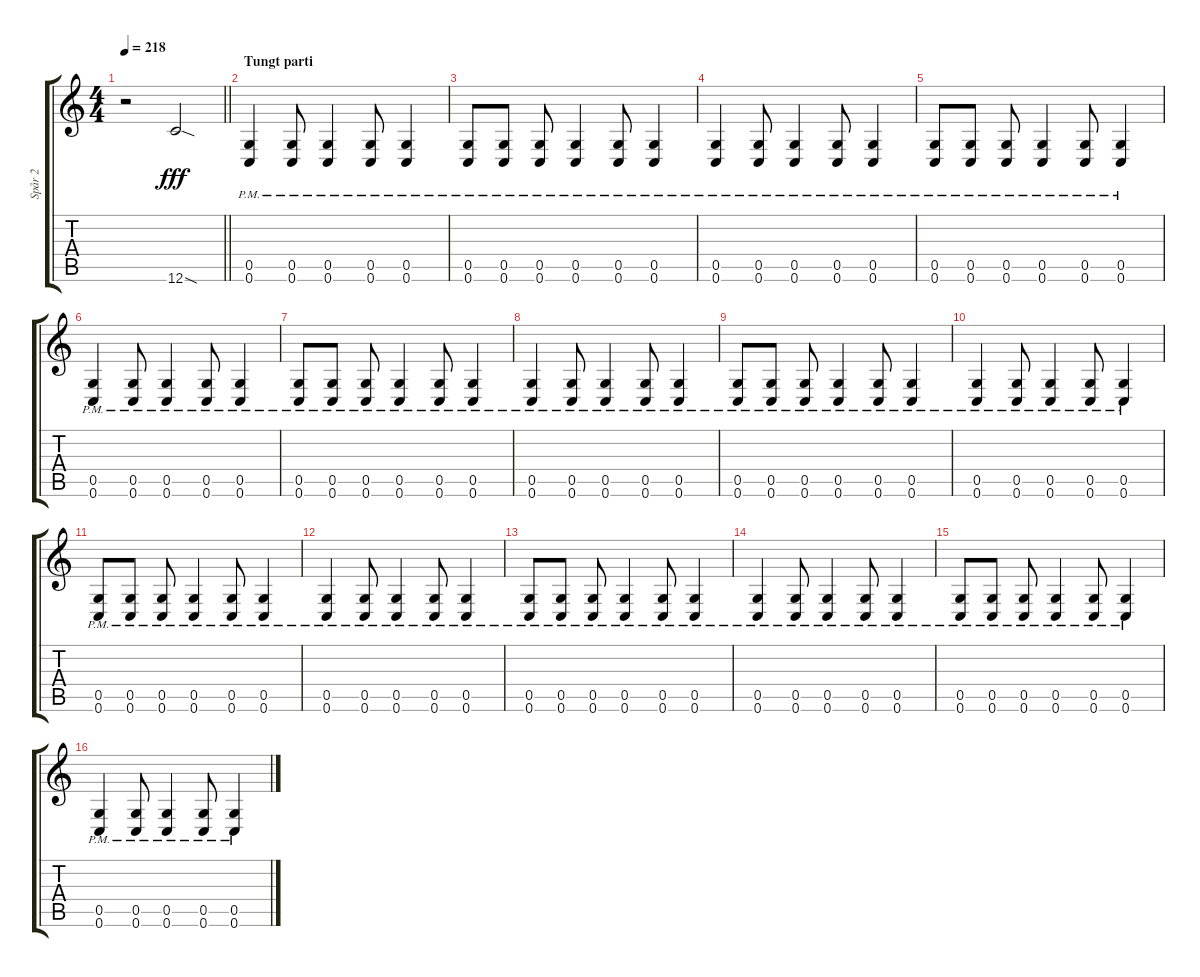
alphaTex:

\track ("Spår 2" "Spår 2") {instrument distortionguitar}
\staff {score tabs}
\tuning (D4 A3 F3 C3 G2 C2) {hide}
\ts (4 4)
\tempo 218
\clef g2
\barLineRight lightlight
\ks c
r.2{dy fff} 12.6{sod}.2 |
\section ("" "Tungt parti")
(0.5{pm} 0.6{pm}).4 (0.5{pm} 0.6{pm}).8 (0.5{pm} 0.6{pm}).4 (0.5{pm} 0.6{pm}).8 (0.5{pm} 0.6{pm}).4 |
(0.5{pm} 0.6{pm}).8 (0.5{pm} 0.6{pm}).8 (0.5{pm} 0.6{pm}).8 (0.5{pm} 0.6{pm}).4 (0.5{pm} 0.6{pm}).8 (0.5{pm} 0.6{pm}).4 |
(0.5{pm} 0.6{pm}).4 (0.5{pm} 0.6{pm}).8 (0.5{pm} 0.6{pm}).4 (0.5{pm} 0.6{pm}).8 (0.5{pm} 0.6{pm}).4 |
(0.5{pm} 0.6{pm}).8 (0.5{pm} 0.6{pm}).8 (0.5{pm} 0.6{pm}).8 (0.5{pm} 0.6{pm}).4 (0.5{pm} 0.6{pm}).8 (0.5{pm} 0.6{pm}).4 |
(0.5{pm} 0.6{pm}).4 (0.5{pm} 0.6{pm}).8 (0.5{pm} 0.6{pm}).4 (0.5{pm} 0.6{pm}).8 (0.5{pm} 0.6{pm}).4 |
(0.5{pm} 0.6{pm}).8 (0.5{pm} 0.6{pm}).8 (0.5{pm} 0.6{pm}).8 (0.5{pm} 0.6{pm}).4 (0.5{pm} 0.6{pm}).8 (0.5{pm} 0.6{pm}).4 |
(0.5{pm} 0.6{pm}).4 (0.5{pm} 0.6{pm}).8 (0.5{pm} 0.6{pm}).4 (0.5{pm} 0.6{pm}).8 (0.5{pm} 0.6{pm}).4 |
(0.5{pm} 0.6{pm}).8 (0.5{pm} 0.6{pm}).8 (0.5{pm} 0.6{pm}).8 (0.5{pm} 0.6{pm}).4 (0.5{pm} 0.6{pm}).8 (0.5{pm} 0.6{pm}).4 |
(0.5{pm} 0.6{pm}).4 (0.5{pm} 0.6{pm}).8 (0.5{pm} 0.6{pm}).4 (0.5{pm} 0.6{pm}).8 (0.5{pm} 0.6{pm}).4 |
(0.5{pm} 0.6{pm}).8 (0.5{pm} 0.6{pm}).8 (0.5{pm} 0.6{pm}).8 (0.5{pm} 0.6{pm}).4 (0.5{pm} 0.6{pm}).8 (0.5{pm} 0.6{pm}).4 |
(0.5{pm} 0.6{pm}).4 (0.5{pm} 0.6{pm}).8 (0.5{pm} 0.6{pm}).4 (0.5{pm} 0.6{pm}).8 (0.5{pm} 0.6{pm}).4 |
(0.5{pm} 0.6{pm}).8 (0.5{pm} 0.6{pm}).8 (0.5{pm} 0.6{pm}).8 (0.5{pm} 0.6{pm}).4 (0.5{pm} 0.6{pm}).8 (0.5{pm} 0.6{pm}).4 |
(0.5{pm} 0.6{pm}).4 (0.5{pm} 0.6{pm}).8 (0.5{pm} 0.6{pm}).4 (0.5{pm} 0.6{pm}).8 (0.5{pm} 0.6{pm}).4 |
(0.5{pm} 0.6{pm}).8 (0.5{pm} 0.6{pm}).8 (0.5{pm} 0.6{pm}).8 (0.5{pm} 0.6{pm}).4 (0.5{pm} 0.6{pm}).8 (0.5{pm} 0.6{pm}).4 |
(0.5{pm} 0.6{pm}).4 (0.5{pm} 0.6{pm}).8 (0.5{pm} 0.6{pm}).4 (0.5{pm} 0.6{pm}).8 (0.5{pm} 0.6{pm}).4
